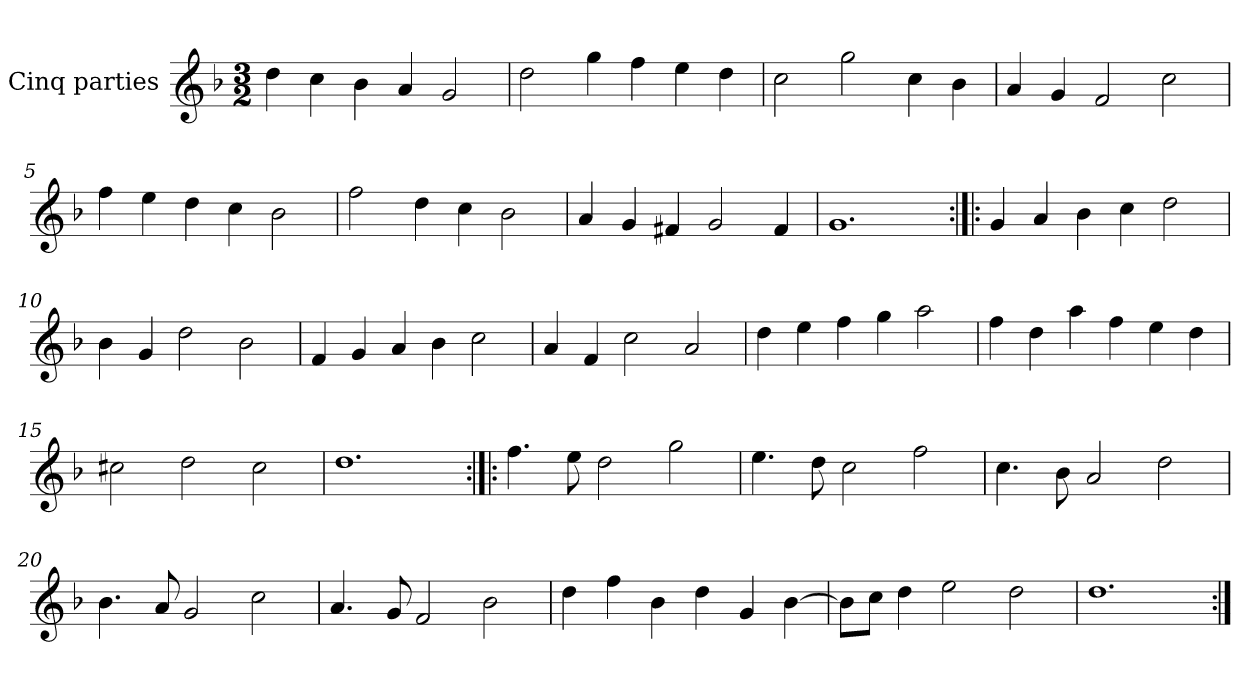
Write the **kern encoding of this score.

**kern
*part1
*staff1
*I"Cinq parties
*clefG2
*k[b-]
*M3/2
*MM180
=1
4dd\
4cc\
4b-\
4a/
2g/
=2
2dd\
4gg\
4ff\
4ee\
4dd\
=3
2cc\
2gg\
4cc\
4b-\
=4
4a/
4g/
2f/
2cc\
=5
4ff\
4ee\
4dd\
4cc\
2b-\
=6
2ff\
4dd\
4cc\
2b-\
=7
4a/
4g/
4f#X/
2g/
4f#/
=8
1.g
=9:|!|:
4g/
4a/
4b-\
4cc\
2dd\
=10
4b-\
4g/
2dd\
2b-\
=11
4f/
4g/
4a/
4b-\
2cc\
=12
4a/
4f/
2cc\
2a/
=13
4dd\
4ee\
4ff\
4gg\
2aa\
=14
4ff\
4dd\
4aa\
4ff\
4ee\
4dd\
=15
2cc#X\
2dd\
2cc#\
=16
1.dd
=17:|!|:
4.ff\
8ee\
2dd\
2gg\
=18
4.ee\
8dd\
2cc\
2ff\
=19
4.cc\
8b-\
2a/
2dd\
=20
4.b-\
8a/
2g/
2cc\
=21
4.a/
8g/
2f/
2b-\
=22
4dd\
4ff\
4b-\
4dd\
4g/
[4b-\
=23
8b-\L]
8cc\J
4dd\
2ee\
2dd\
=24
1.dd
=:|!
*-
